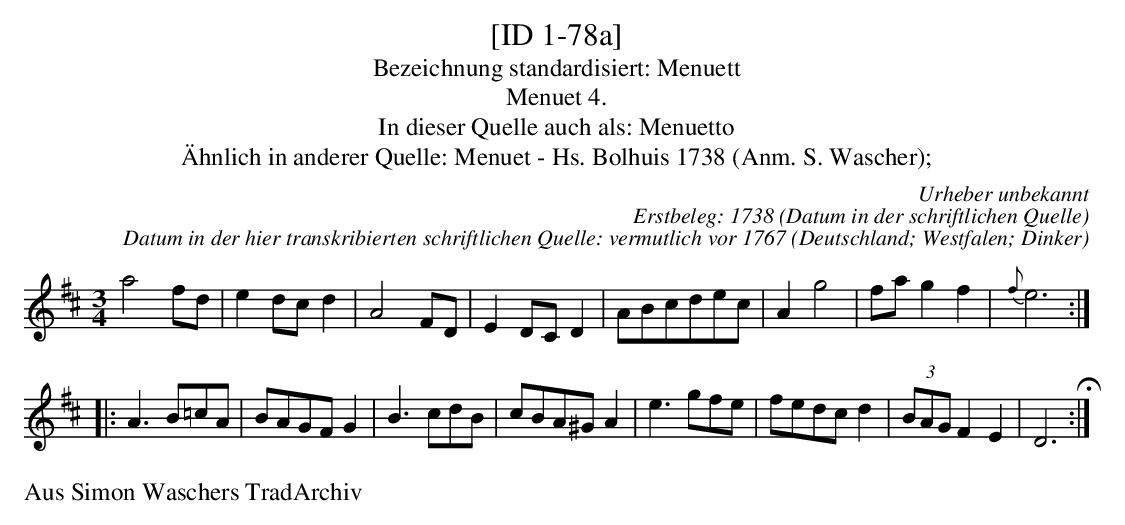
X:1
T:[ID 1-78a]
T:Bezeichnung standardisiert: Menuett
T:Menuet 4.
T:In dieser Quelle auch als: Menuetto
T:\"Ahnlich in anderer Quelle: Menuet - Hs. Bolhuis 1738 (Anm. S. Wascher);
C:Urheber unbekannt
C:Erstbeleg: 1738 (Datum in der schriftlichen Quelle)
C:Datum in der hier transkribierten schriftlichen Quelle: vermutlich vor 1767
O:Deutschland; Westfalen; Dinker
L:1/8
M:3/4
K:D
a4fd | e2dcd2 | A4FD | E2DCD2 | ABcdec | A2g4 | fag2f2 | {f}e6 ::
A3B=cA | BAGFG2 | B3cdB | cBA^GA2 | e3 gfe | fedcd2 | (3BAGF2E2 | D6 H:|
